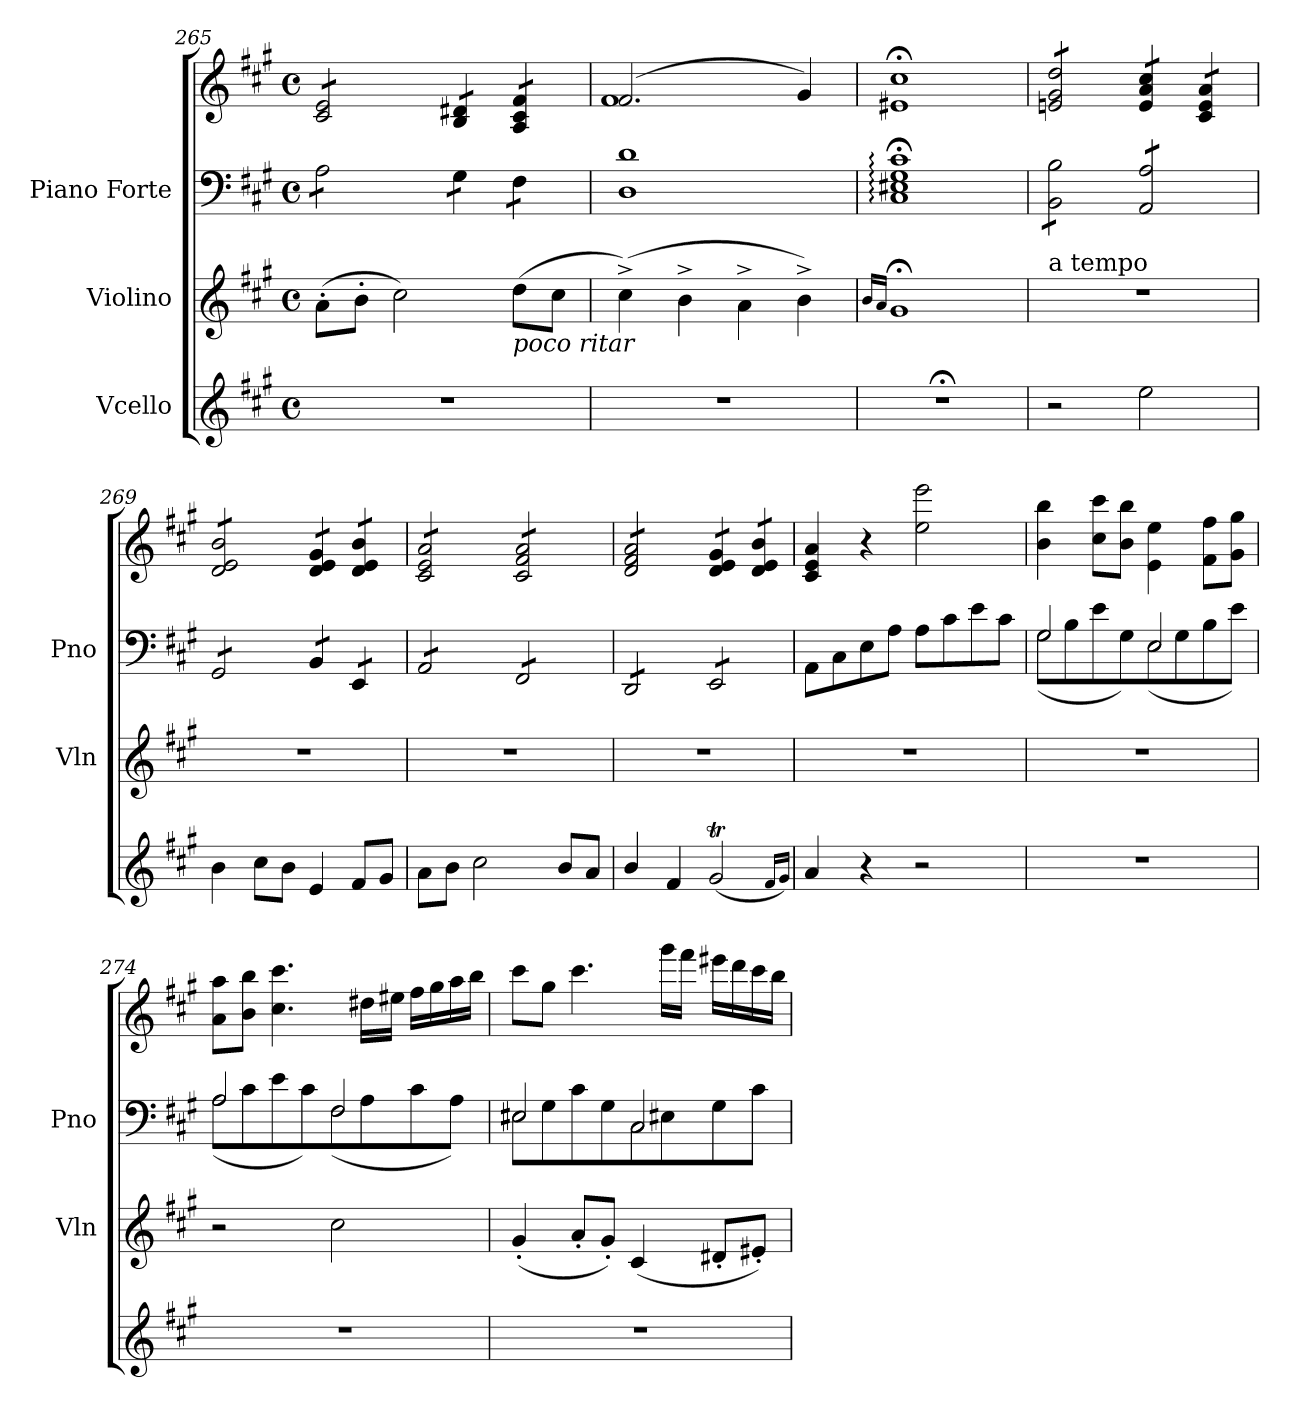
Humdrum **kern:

**kern	**kern	**kern	**kern
*part3	*part2	*part1	*part1
*staff4	*staff3	*staff2	*staff1
*I"Vcello	*I"Violino	*I"Piano Forte	*
*	*I'Vln	*I'Pno	*
*clefG2	*clefG2	*clefF4	*clefG2
*k[f#c#g#]	*k[f#c#g#]	*k[f#c#g#]	*k[f#c#g#]
*M4/4	*M4/4	*M4/4	*M4/4
*met(c)	*met(c)	*met(c)	*met(c)
=265	=265	=265	=265
*	*	*tremolo	*
*	*	*	*tremolo
1r	(8a'\L	8A\L	8c#/ 8e/L
.	8b'\J	8A\	8c#/ 8e/
.	2cc#\)	8A\	8c#/ 8e/
.	.	8A\J	8c#/ 8e/J
.	.	8G#\L	8B/ 8d#X/L
.	.	8G#\J	8B/ 8d#X/J
!	!LO:TX:b:i:t=poco ritar	!	!
.	(8dd\L	8F#\L	8A/ 8c#/ 8f#/L
.	8cc#\J	8F#\J	8A/ 8c#/ 8f#/J
*	*	*	*Xtremolo
*	*	*Xtremolo	*
=266	=266	=266	=266
*	*	*	*^
1r	(4cc#^\)	1D 1d	(2.f#/	1f#
.	4b^\	.	.	.
.	4a^\	.	.	.
.	4b^\)	.	4g#/)	.
*	*	*	*v	*v
=267	=267	=267	=267
.	16qqb/LL	.	.
.	16qqa/JJ	.	.
1r;<	1g#;<	1C#;: 1E#X;: 1G#;: 1c#;:	1e#X;< 1cc#;<
=268	=268	=268	=268
!	!LO:TX:a:t=a tempo	!	!
*	*	*tremolo	*
*	*	*	*tremolo
2r	1r	8BB\ 8B\L	8en/ 8g#/ 8dd/L
.	.	8BB\ 8B\	8en/ 8g#/ 8dd/
.	.	8BB\ 8B\	8en/ 8g#/ 8dd/
.	.	8BB\ 8B\J	8en/ 8g#/ 8dd/J
2ee\	.	8AA/ 8A/L	8e/ 8a/ 8cc#/L
.	.	8AA/ 8A/	8e/ 8a/ 8cc#/J
.	.	8AA/ 8A/	8c#/ 8e/ 8a/L
.	.	8AA/ 8A/J	8c#/ 8e/ 8a/J
=269	=269	=269	=269
4b\	1r	8GG#/L	8d/ 8e/ 8b/L
.	.	8GG#/	8d/ 8e/ 8b/
8cc#\L	.	8GG#/	8d/ 8e/ 8b/
8b\J	.	8GG#/J	8d/ 8e/ 8b/J
4e/	.	8BB/L	8d/ 8e/ 8g#/L
.	.	8BB/J	8d/ 8e/ 8g#/J
8f#/L	.	8EE/L	8d/ 8e/ 8b/L
8g#/J	.	8EE/J	8d/ 8e/ 8b/J
=270	=270	=270	=270
8a\L	1r	8AA/L	8c#/ 8e/ 8a/L
8b\J	.	8AA/	8c#/ 8e/ 8a/
2cc#\	.	8AA/	8c#/ 8e/ 8a/
.	.	8AA/J	8c#/ 8e/ 8a/J
.	.	8FF#/L	8c#/ 8f#/ 8a/L
.	.	8FF#/	8c#/ 8f#/ 8a/
8b/L	.	8FF#/	8c#/ 8f#/ 8a/
8a/J	.	8FF#/J	8c#/ 8f#/ 8a/J
=271	=271	=271	=271
4b/	1r	8DD/L	8d/ 8f#/ 8a/L
.	.	8DD/	8d/ 8f#/ 8a/
4f#/	.	8DD/	8d/ 8f#/ 8a/
.	.	8DD/J	8d/ 8f#/ 8a/J
(2g#t/	.	8EE/L	8d/ 8e/ 8g#/L
.	.	8EE/	8d/ 8e/ 8g#/J
.	.	8EE/	8d/ 8e/ 8b/L
.	.	8EE/J	8d/ 8e/ 8b/J
*	*	*	*Xtremolo
*	*	*Xtremolo	*
16qqf#/LL	.	.	.
16qqg#/JJ)	.	.	.
=272	=272	=272	=272
4a/	1r	8AA\L	4c#/ 4e/ 4a/
.	.	8C#\	.
4r	.	8E\	4r
.	.	8A\J	.
2r	.	8A\L	2ee\ 2eee\
.	.	8c#\	.
.	.	8e\	.
.	.	8c#\J	.
=273	=273	=273	=273
*	*	*^	*
!	!	!	!LO:N:vis=2	!
1r	1r	2G#/	(>8G#\	4b\ 4bb\
.	.	.	8B\	.
.	.	.	8e\	8cc#\ 8ccc#\L
.	.	.	8G#\J)	8b\ 8bb\J
!	!	!	!LO:N:vis=2	!
.	.	2E/	(>8E\	4e\ 4ee\
.	.	.	8G#\	.
.	.	.	8B\	8f#\ 8ff#\L
.	.	.	8e\J)	8g#\ 8gg#\J
=274	=274	=274	=274	=274
!	!	!	!LO:N:vis=2	!
1r	2r	2A/	(>8A\	8a\ 8aa\L
.	.	.	8c#\	8b\ 8bb\J
.	.	.	8e\	4.cc#\ 4.ccc#\
.	.	.	8c#\J)	.
!	!	!	!LO:N:vis=2	!
.	2cc#\	2F#/	(>8F#\	.
.	.	.	8A\	16dd#X\LL
.	.	.	.	16ee#X\JJ
.	.	.	8c#\	16ff#\LL
.	.	.	.	16gg#\
.	.	.	8A\J)	16aa\
.	.	.	.	16bb\JJ
=275	=275	=275	=275	=275
!	!	!	!LO:N:vis=2	!
1r	(>4g#'/	2E#X/	8E#X\	8ccc#\L
.	.	.	8G#\	8gg#\J
.	8a'/L	.	8c#\	4.ccc#\
.	8g#'/J)	.	8G#\J	.
!	!	!	!LO:N:vis=2	!
.	(>4c#/	2C#/	8C#\	.
.	.	.	8E#X\	16ggg#\LL
.	.	.	.	16fff#\JJ
.	8d#X'>/L	.	8G#\	16eee#X\LL
.	.	.	.	16ddd\
.	8e#X'>/J)	.	8c#\J	16ccc#\
.	.	.	.	16bb\JJ
*	*	*v	*v	*
=	=	=	=
*-	*-	*-	*-
